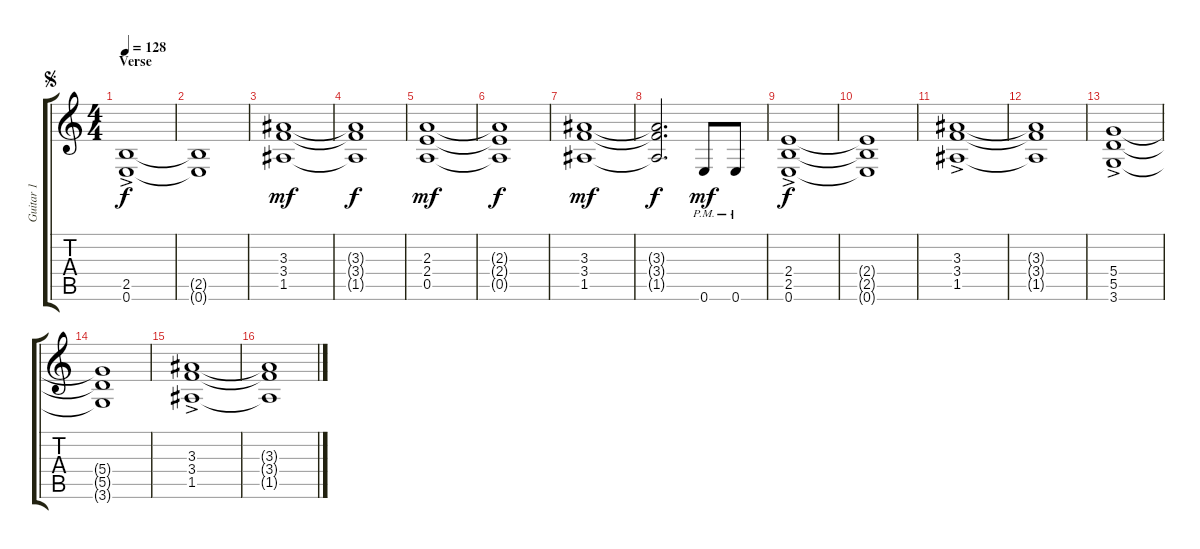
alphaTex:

\track ("Guitar 1" "Guitar 1") {instrument distortionguitar}
\staff {score tabs}
\tuning (E4 B3 G3 D3 A2 E2) {hide}
\ts (4 4)
\section ("" "Verse")
\jump segno
\tempo 128
\clef g2
\ks c
(2.5{ac} 0.6{ac}).1{dy f} |
(2.5{t} 0.6{t}).1 |
(3.3 3.4 1.5).1{dy mf} |
(3.3{t} 3.4{t} 1.5{t}).1{dy f} |
(2.3 2.4 0.5).1{dy mf} |
(2.3{t} 2.4{t} 0.5{t}).1{dy f} |
(3.3 3.4 1.5).1{dy mf} |
(3.3{t} 3.4{t} 1.5{t}).2{d dy f} 0.6{pm}.8{dy mf} 0.6{pm}.8 |
(2.4{ac} 2.5{ac} 0.6{ac}).1{dy f} |
(2.4{t} 2.5{t} 0.6{t}).1 |
(3.3{ac} 3.4{ac} 1.5{ac}).1 |
(3.3{t} 3.4{t} 1.5{t}).1 |
(5.4{ac} 5.5{ac} 3.6{ac}).1 |
(5.4{t} 5.5{t} 3.6{t}).1 |
(3.3{ac} 3.4{ac} 1.5{ac}).1 |
(3.3{t} 3.4{t} 1.5{t}).1
